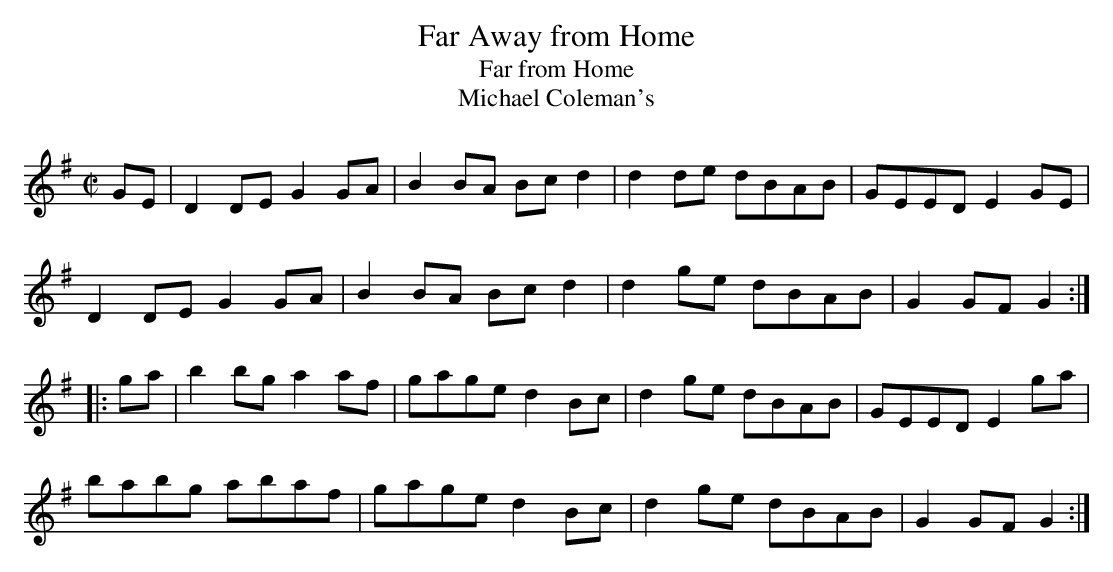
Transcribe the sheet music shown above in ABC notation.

X:1
T:Far Away from Home
T:Far from Home
T:Michael Coleman's
M:C|
L:1/8
K:G
GE | D2DE G2GA | B2BA Bcd2 | d2de dBAB | GEED E2GE |
D2DE G2GA | B2BA Bcd2 | d2ge dBAB | G2GF G2 :|
|: ga | b2bg a2af | gage d2Bc | d2ge dBAB | GEED E2ga |
babg abaf | gage d2Bc | d2ge dBAB | G2GF G2 :|
